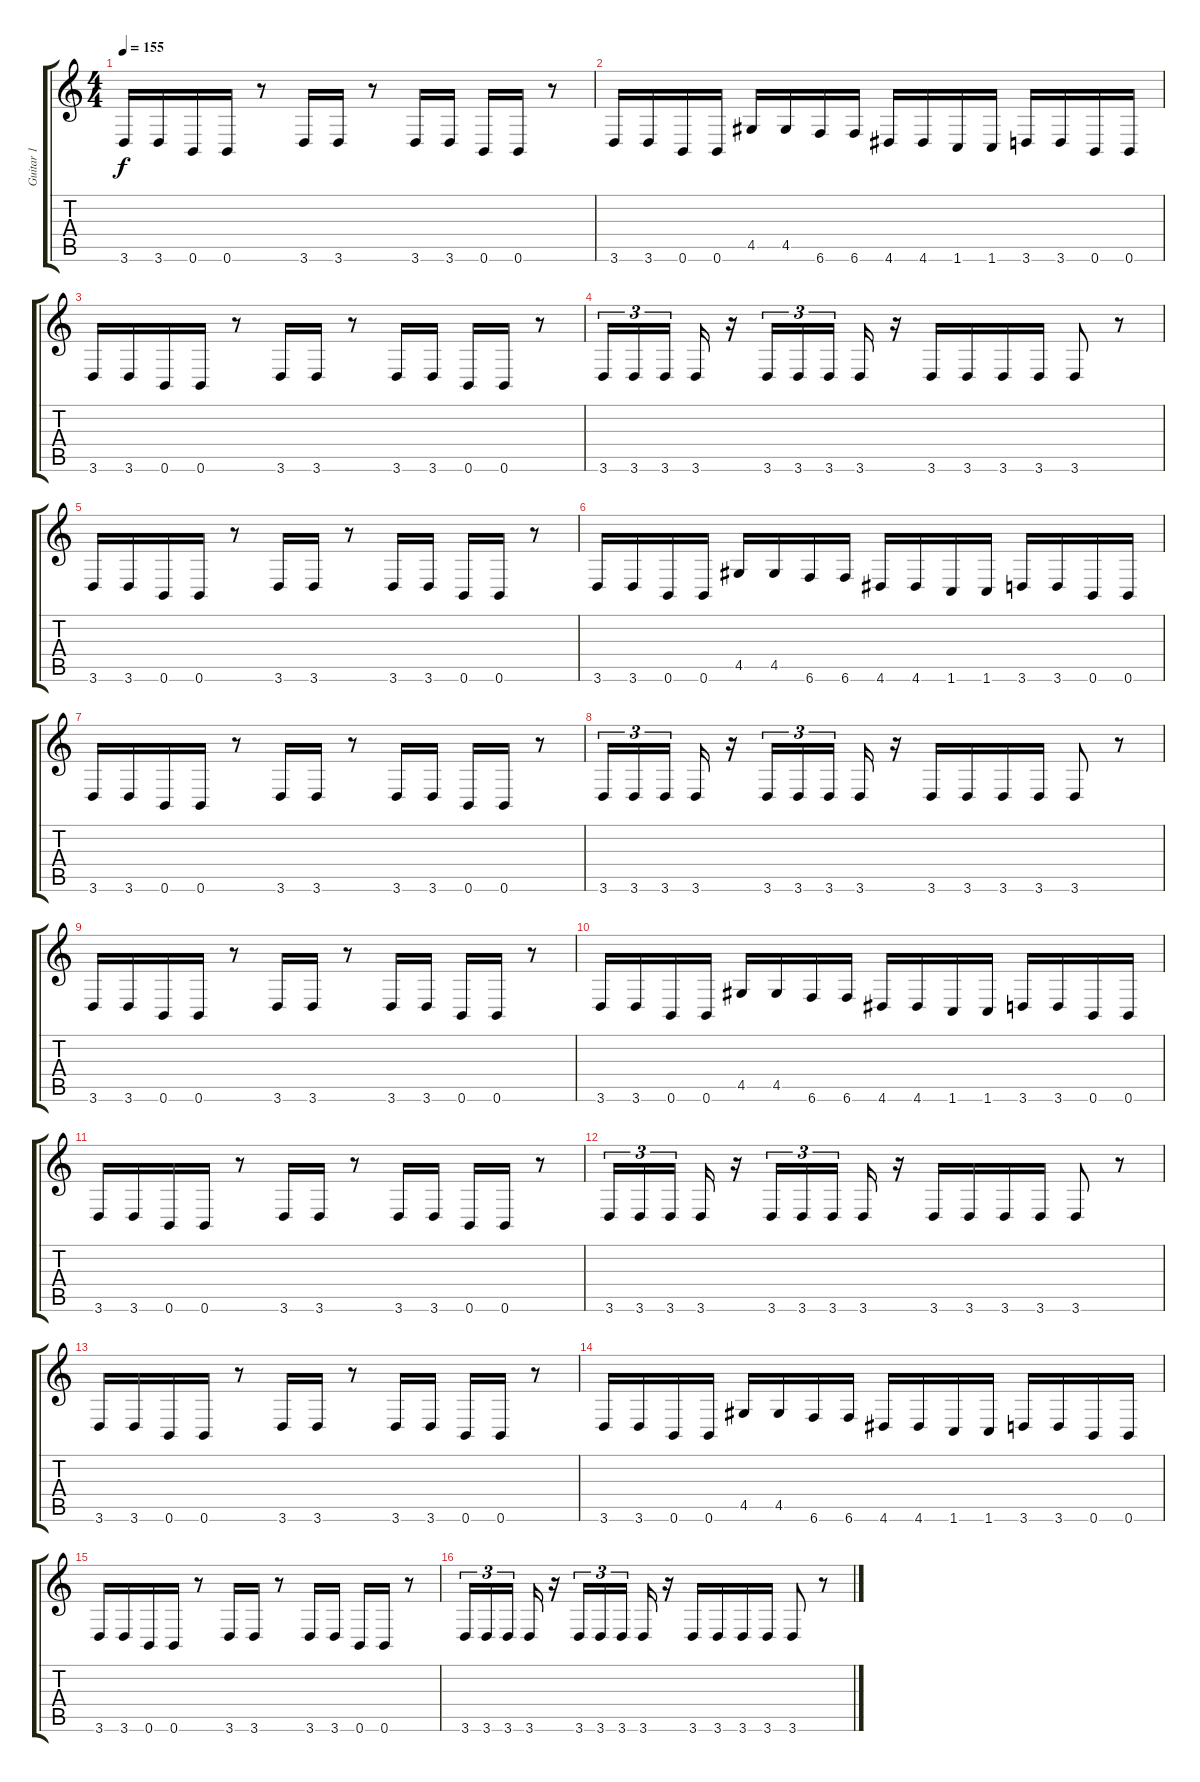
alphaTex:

\track ("Guitar 1" "Guitar 1") {instrument distortionguitar}
\staff {score tabs}
\tuning (B3 Gb3 D3 A2 E2 B1) {hide}
\ts (4 4)
\tempo 155
\clef g2
\ks c
3.6.16{dy f} 3.6.16 0.6.16 0.6.16 r.8 3.6.16 3.6.16 r.8 3.6.16 3.6.16 0.6.16 0.6.16 r.8 |
3.6.16 3.6.16 0.6.16 0.6.16 4.5.16 4.5.16 6.6.16 6.6.16 4.6.16 4.6.16 1.6.16 1.6.16 3.6.16 3.6.16 0.6.16 0.6.16 |
3.6.16 3.6.16 0.6.16 0.6.16 r.8 3.6.16 3.6.16 r.8 3.6.16 3.6.16 0.6.16 0.6.16 r.8 |
3.6.16{tu (3 2)} 3.6.16{tu (3 2)} 3.6.16{tu (3 2)} 3.6.16 r.16 3.6.16{tu (3 2)} 3.6.16{tu (3 2)} 3.6.16{tu (3 2)} 3.6.16 r.16 3.6.16 3.6.16 3.6.16 3.6.16 3.6.8 r.8 |
3.6.16 3.6.16 0.6.16 0.6.16 r.8 3.6.16 3.6.16 r.8 3.6.16 3.6.16 0.6.16 0.6.16 r.8 |
3.6.16 3.6.16 0.6.16 0.6.16 4.5.16 4.5.16 6.6.16 6.6.16 4.6.16 4.6.16 1.6.16 1.6.16 3.6.16 3.6.16 0.6.16 0.6.16 |
3.6.16 3.6.16 0.6.16 0.6.16 r.8 3.6.16 3.6.16 r.8 3.6.16 3.6.16 0.6.16 0.6.16 r.8 |
3.6.16{tu (3 2)} 3.6.16{tu (3 2)} 3.6.16{tu (3 2)} 3.6.16 r.16 3.6.16{tu (3 2)} 3.6.16{tu (3 2)} 3.6.16{tu (3 2)} 3.6.16 r.16 3.6.16 3.6.16 3.6.16 3.6.16 3.6.8 r.8 |
3.6.16 3.6.16 0.6.16 0.6.16 r.8 3.6.16 3.6.16 r.8 3.6.16 3.6.16 0.6.16 0.6.16 r.8 |
3.6.16 3.6.16 0.6.16 0.6.16 4.5.16 4.5.16 6.6.16 6.6.16 4.6.16 4.6.16 1.6.16 1.6.16 3.6.16 3.6.16 0.6.16 0.6.16 |
3.6.16 3.6.16 0.6.16 0.6.16 r.8 3.6.16 3.6.16 r.8 3.6.16 3.6.16 0.6.16 0.6.16 r.8 |
3.6.16{tu (3 2)} 3.6.16{tu (3 2)} 3.6.16{tu (3 2)} 3.6.16 r.16 3.6.16{tu (3 2)} 3.6.16{tu (3 2)} 3.6.16{tu (3 2)} 3.6.16 r.16 3.6.16 3.6.16 3.6.16 3.6.16 3.6.8 r.8 |
3.6.16 3.6.16 0.6.16 0.6.16 r.8 3.6.16 3.6.16 r.8 3.6.16 3.6.16 0.6.16 0.6.16 r.8 |
3.6.16 3.6.16 0.6.16 0.6.16 4.5.16 4.5.16 6.6.16 6.6.16 4.6.16 4.6.16 1.6.16 1.6.16 3.6.16 3.6.16 0.6.16 0.6.16 |
3.6.16 3.6.16 0.6.16 0.6.16 r.8 3.6.16 3.6.16 r.8 3.6.16 3.6.16 0.6.16 0.6.16 r.8 |
3.6.16{tu (3 2)} 3.6.16{tu (3 2)} 3.6.16{tu (3 2)} 3.6.16 r.16 3.6.16{tu (3 2)} 3.6.16{tu (3 2)} 3.6.16{tu (3 2)} 3.6.16 r.16 3.6.16 3.6.16 3.6.16 3.6.16 3.6.8 r.8
